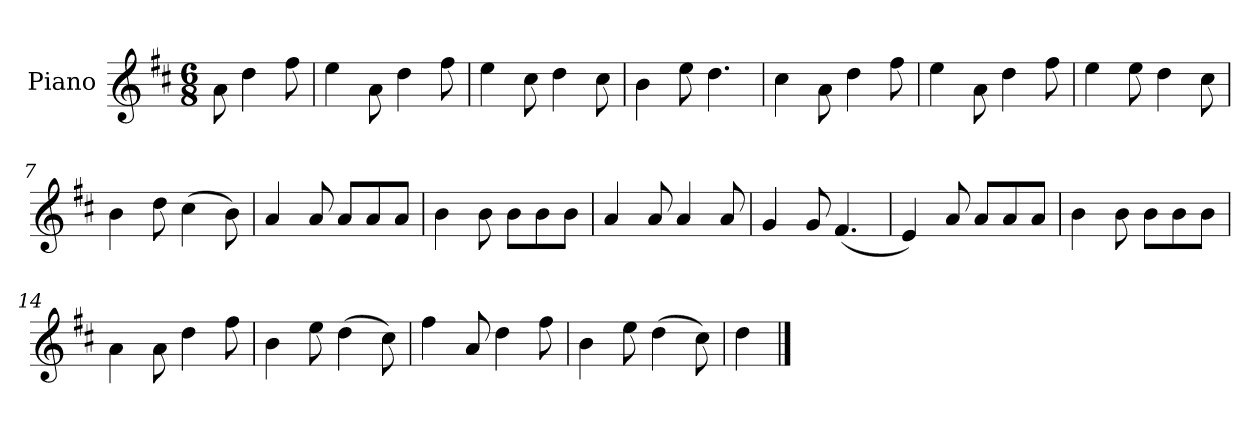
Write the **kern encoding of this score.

**kern
*part1
*staff1
*I"Piano
*I'Pno.
*clefG2
*k[f#c#]
*M6/8
=
8a\
4dd\
8ff#\
=1
4ee\
8a\
4dd\
8ff#\
=2
4ee\
8cc#\
4dd\
8cc#\
=3
4b\
8ee\
4.dd\
=4
4cc#\
8a\
4dd\
8ff#\
!!LO:LB:g=z
=5
4ee\
8a\
4dd\
8ff#\
=6
4ee\
8ee\
4dd\
8cc#\
=7
4b\
8dd\
(>4cc#\
8b\)
=8
4a/
8a/
8a/L
8a/
8a/J
=9
4b\
8b\
8b\L
8b\
8b\J
!!LO:LB:g=z
=10
4a/
8a/
4a/
8a/
=11
4g/
8g/
(<4.f#/
=12
4e/)
8a/
8a/L
8a/
8a/J
=13
4b\
8b\
8b\L
8b\
8b\J
=14
4a\
8a\
4dd\
8ff#\
!!LO:LB:g=z
=15
4b\
8ee\
(>4dd\
8cc#\)
=16
4ff#\
8a/
4dd\
8ff#\
=17
4b\
8ee\
(>4dd\
8cc#\)
=18
4dd\
==
*-
